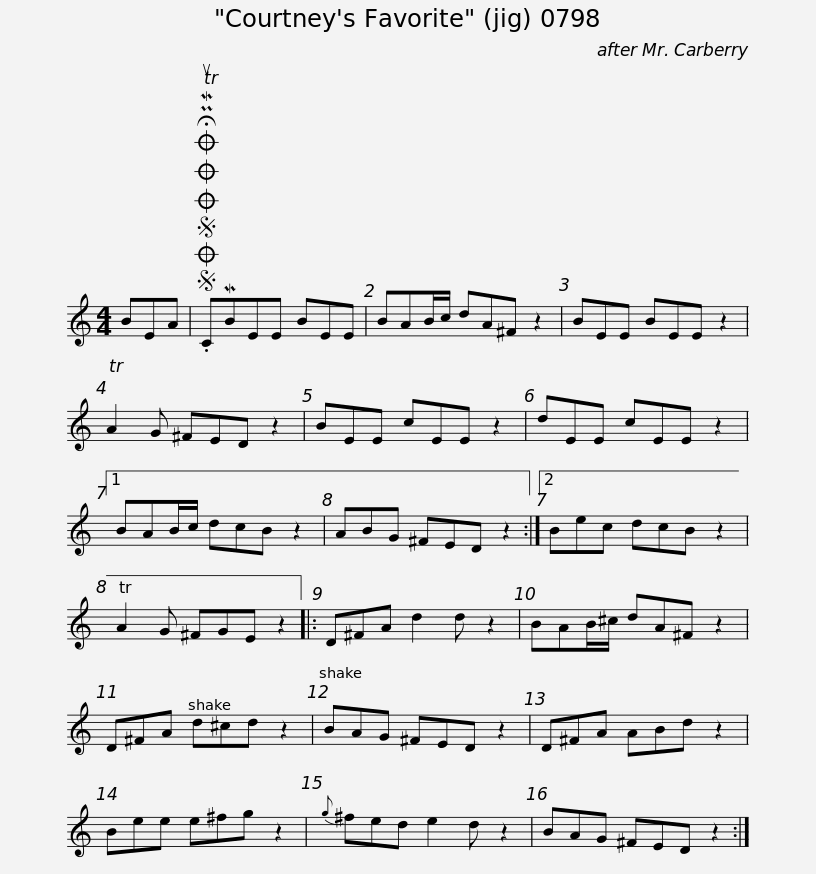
X:1
L:1/8
M:4/4
I:linebreak $
K:C
V:1 treble
V:1
 BEA |SOSOOO .!fermata!PMTuCMBEE BEE | BAB/c/ dA^F z2 | BEE BEE z2 | TA2 G ^FED z2 | %5
 BEE cEE z2 |$ dEE cEE z2 |1 BAB/c/ dcB z2 | ABG ^FED z2 :|2 Bec dcB z2 | %10
 TA2 G ^FGE z2 |: D^FA d2 d z2 |$ BAB/^c/ dA^F z2 | D^FA d^cd z2 | BAG ^FED z2 | %15
 D^FA ABd z2 | Bee e^fg z2 |{g} ^fed e2 d z2 |$ BAG ^FED z2 :| %19
